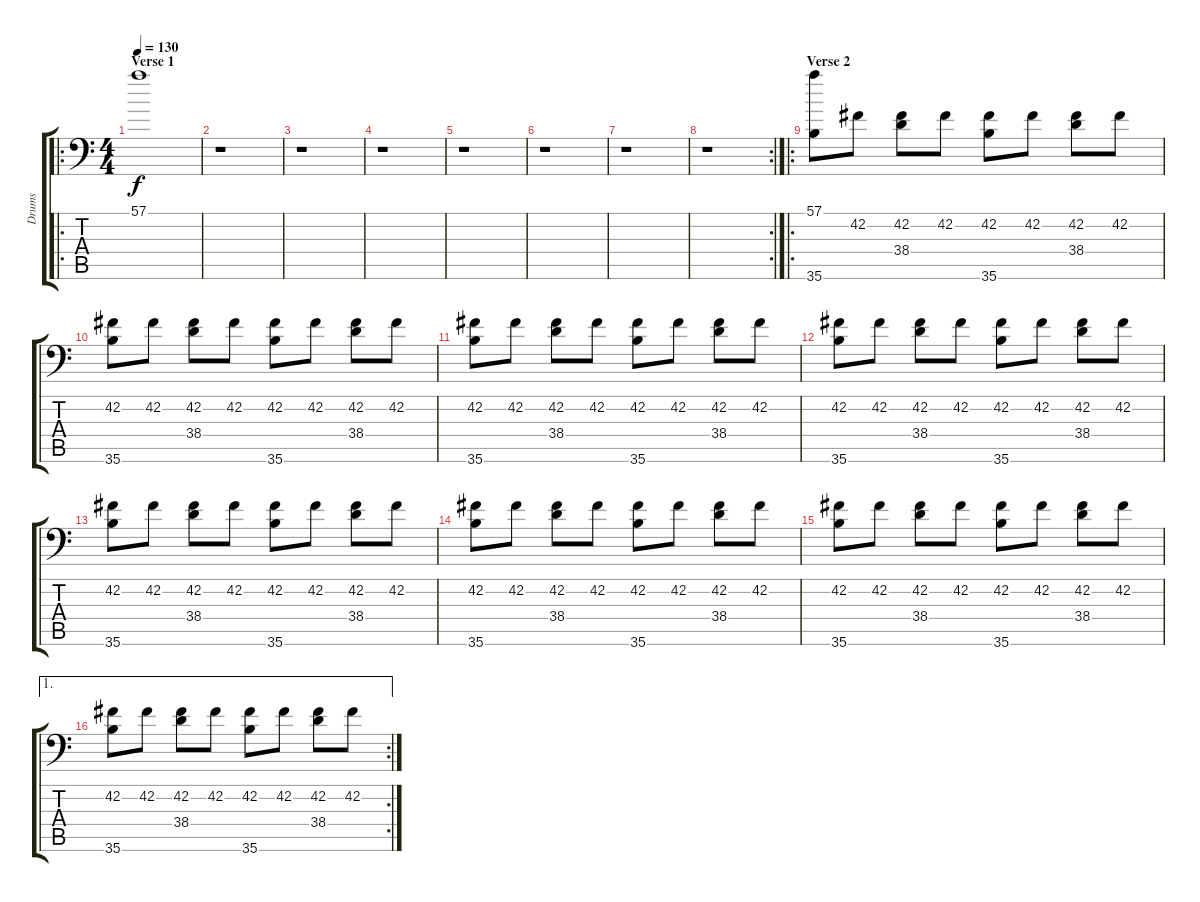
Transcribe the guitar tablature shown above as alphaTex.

\track ("Drums" "Drums") {instrument acousticgrandpiano}
\staff {score tabs}
\tuning (C-1 C-1 C-1 C-1 C-1 C-1) {hide}
\ro
\ts (4 4)
\section ("" "Verse 1")
\tempo 130
\clef f4
\ks c
57.1.1{dy f} |
r.1 |
r.1 |
r.1 |
r.1 |
r.1 |
r.1 |
\rc 2
r.1 |
\ro
\section ("" "Verse 2")
(57.1 35.6).8 42.2.8 (42.2 38.4).8 42.2.8 (42.2 35.6).8 42.2.8 (42.2 38.4).8 42.2.8 |
(42.2 35.6).8 42.2.8 (42.2 38.4).8 42.2.8 (42.2 35.6).8 42.2.8 (42.2 38.4).8 42.2.8 |
(42.2 35.6).8 42.2.8 (42.2 38.4).8 42.2.8 (42.2 35.6).8 42.2.8 (42.2 38.4).8 42.2.8 |
(42.2 35.6).8 42.2.8 (42.2 38.4).8 42.2.8 (42.2 35.6).8 42.2.8 (42.2 38.4).8 42.2.8 |
(42.2 35.6).8 42.2.8 (42.2 38.4).8 42.2.8 (42.2 35.6).8 42.2.8 (42.2 38.4).8 42.2.8 |
(42.2 35.6).8 42.2.8 (42.2 38.4).8 42.2.8 (42.2 35.6).8 42.2.8 (42.2 38.4).8 42.2.8 |
(42.2 35.6).8 42.2.8 (42.2 38.4).8 42.2.8 (42.2 35.6).8 42.2.8 (42.2 38.4).8 42.2.8 |
\ae 1
\rc 2
(42.2 35.6).8 42.2.8 (42.2 38.4).8 42.2.8 (42.2 35.6).8 42.2.8 (42.2 38.4).8 42.2.8
